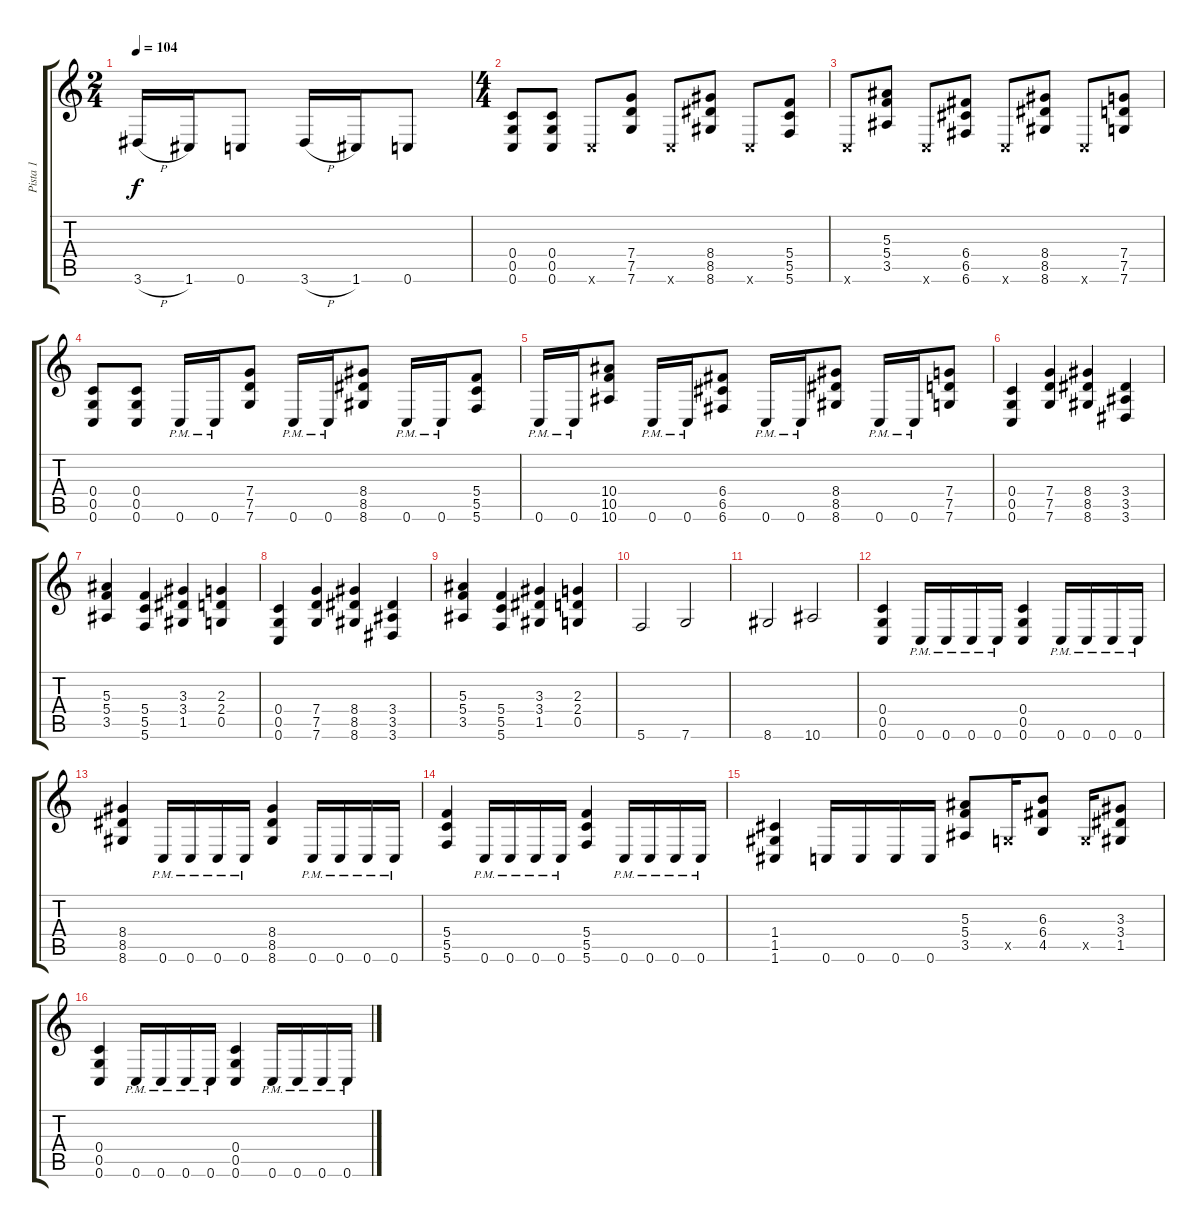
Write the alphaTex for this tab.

\track ("Pista 1" "Pista 1") {instrument distortionguitar}
\staff {score tabs}
\tuning (D4 A3 F3 C3 G2 C2) {hide}
\ts (2 4)
\tempo 104
\clef g2
\ks c
3.6{h}.16{dy f} 1.6.16 0.6.8 3.6{h}.16 1.6.16 0.6.8 |
\ts (4 4)
(0.4 0.5 0.6).8 (0.4 0.5 0.6).8 0.6{x}.8 (7.4 7.5 7.6).8 0.6{x}.8 (8.4 8.5 8.6).8 0.6{x}.8 (5.4 5.5 5.6).8 |
0.6{x}.8 (5.3 5.4 3.5).8 0.6{x}.8 (6.4 6.5 6.6).8 0.6{x}.8 (8.4 8.5 8.6).8 0.6{x}.8 (7.4 7.5 7.6).8 |
(0.4 0.5 0.6).8 (0.4 0.5 0.6).8 0.6{pm}.16 0.6{pm}.16 (7.4 7.5 7.6).8 0.6{pm}.16 0.6{pm}.16 (8.4 8.5 8.6).8 0.6{pm}.16 0.6{pm}.16 (5.4 5.5 5.6).8 |
0.6{pm}.16 0.6{pm}.16 (10.4 10.5 10.6).8 0.6{pm}.16 0.6{pm}.16 (6.4 6.5 6.6).8 0.6{pm}.16 0.6{pm}.16 (8.4 8.5 8.6).8 0.6{pm}.16 0.6{pm}.16 (7.4 7.5 7.6).8 |
(0.4 0.5 0.6).4 (7.4 7.5 7.6).4 (8.4 8.5 8.6).4 (3.4 3.5 3.6).4 |
(5.3 5.4 3.5).4 (5.4 5.5 5.6).4 (3.3 3.4 1.5).4 (2.3 2.4 0.5).4 |
(0.4 0.5 0.6).4 (7.4 7.5 7.6).4 (8.4 8.5 8.6).4 (3.4 3.5 3.6).4 |
(5.3 5.4 3.5).4 (5.4 5.5 5.6).4 (3.3 3.4 1.5).4 (2.3 2.4 0.5).4 |
5.6.2 7.6.2 |
8.6.2 10.6.2 |
(0.4 0.5 0.6).4 0.6{pm}.16 0.6{pm}.16 0.6{pm}.16 0.6{pm}.16 (0.4 0.5 0.6).4 0.6{pm}.16 0.6{pm}.16 0.6{pm}.16 0.6{pm}.16 |
(8.4 8.5 8.6).4 0.6{pm}.16 0.6{pm}.16 0.6{pm}.16 0.6{pm}.16 (8.4 8.5 8.6).4 0.6{pm}.16 0.6{pm}.16 0.6{pm}.16 0.6{pm}.16 |
(5.4 5.5 5.6).4 0.6{pm}.16 0.6{pm}.16 0.6{pm}.16 0.6{pm}.16 (5.4 5.5 5.6).4 0.6{pm}.16 0.6{pm}.16 0.6{pm}.16 0.6{pm}.16 |
(1.4 1.5 1.6).4 0.6.16 0.6.16 0.6.16 0.6.16 (5.3 5.4 3.5).8 0.5{x}.16 (6.3 6.4 4.5).8 0.5{x}.16 (3.3 3.4 1.5).8 |
(0.4 0.5 0.6).4 0.6{pm}.16 0.6{pm}.16 0.6{pm}.16 0.6{pm}.16 (0.4 0.5 0.6).4 0.6{pm}.16 0.6{pm}.16 0.6{pm}.16 0.6{pm}.16
